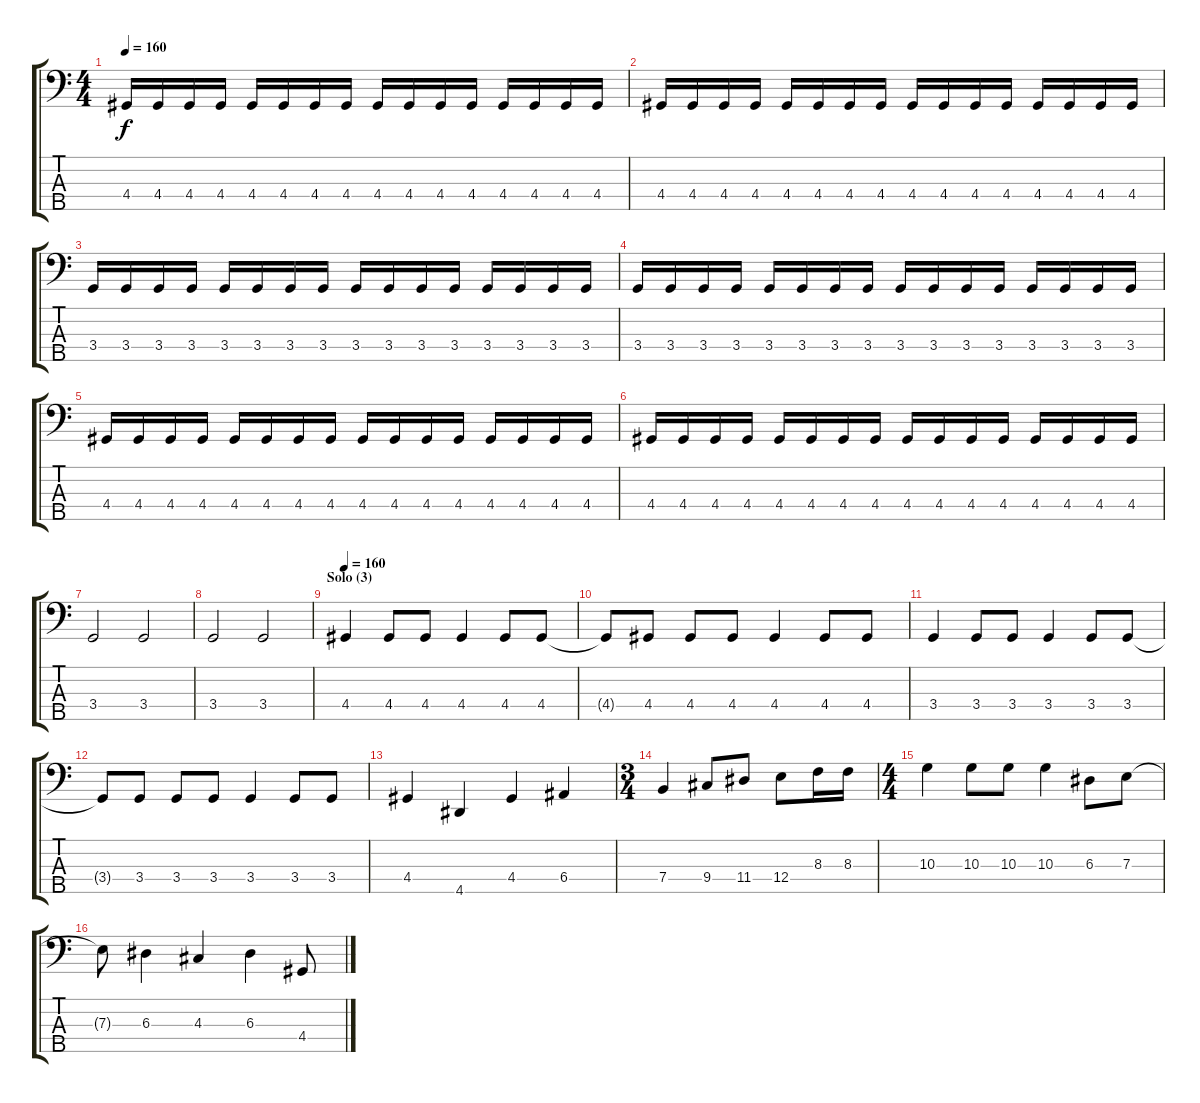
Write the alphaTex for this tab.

\track "" {instrument electricbassfinger}
\staff {score tabs}
\tuning (G2 D2 A1 E1 B0) {hide}
\ts (4 4)
\tempo 160
\clef f4
\ks c
4.4.16{dy f} 4.4.16 4.4.16 4.4.16 4.4.16 4.4.16 4.4.16 4.4.16 4.4.16 4.4.16 4.4.16 4.4.16 4.4.16 4.4.16 4.4.16 4.4.16 |
4.4.16 4.4.16 4.4.16 4.4.16 4.4.16 4.4.16 4.4.16 4.4.16 4.4.16 4.4.16 4.4.16 4.4.16 4.4.16 4.4.16 4.4.16 4.4.16 |
3.4.16 3.4.16 3.4.16 3.4.16 3.4.16 3.4.16 3.4.16 3.4.16 3.4.16 3.4.16 3.4.16 3.4.16 3.4.16 3.4.16 3.4.16 3.4.16 |
3.4.16 3.4.16 3.4.16 3.4.16 3.4.16 3.4.16 3.4.16 3.4.16 3.4.16 3.4.16 3.4.16 3.4.16 3.4.16 3.4.16 3.4.16 3.4.16 |
4.4.16 4.4.16 4.4.16 4.4.16 4.4.16 4.4.16 4.4.16 4.4.16 4.4.16 4.4.16 4.4.16 4.4.16 4.4.16 4.4.16 4.4.16 4.4.16 |
4.4.16 4.4.16 4.4.16 4.4.16 4.4.16 4.4.16 4.4.16 4.4.16 4.4.16 4.4.16 4.4.16 4.4.16 4.4.16 4.4.16 4.4.16 4.4.16 |
3.4.2 3.4.2 |
3.4.2 3.4.2 |
\section ("" "Solo (3)")
\tempo 160
4.4.4 4.4.8 4.4.8 4.4.4 4.4.8 4.4.8 |
4.4{t}.8 4.4.8 4.4.8 4.4.8 4.4.4 4.4.8 4.4.8 |
3.4.4 3.4.8 3.4.8 3.4.4 3.4.8 3.4.8 |
3.4{t}.8 3.4.8 3.4.8 3.4.8 3.4.4 3.4.8 3.4.8 |
4.4.4 4.5.4 4.4.4 6.4.4 |
\ts (3 4)
7.4.4 9.4.8 11.4.8 12.4.8 8.3.16 8.3.16 |
\ts (4 4)
10.3.4 10.3.8 10.3.8 10.3.4 6.3.8 7.3.8 |
7.3{t}.8 6.3.4 4.3.4 6.3.4 4.4.8
